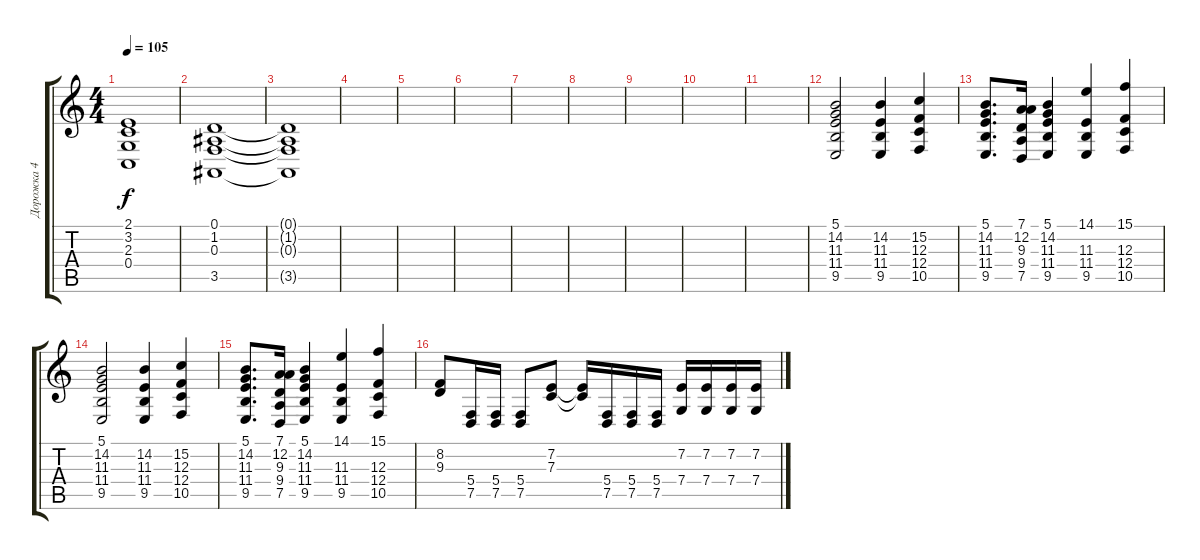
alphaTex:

\track ("Дорожка 4" "Дорожка 4") {instrument stringensemble1}
\staff {score tabs}
\tuning (D4 A3 F3 C3 G2 D2) {hide}
\ts (4 4)
\tempo 105
\clef g2
\ks c
(2.1 3.2 2.3 0.4).1{dy f} |
(0.1 1.2 0.3 3.5).1 |
(0.1{t} 1.2{t} 0.3{t} 3.5{t}).1 |
|
|
|
|
|
|
|
|
(5.1 14.2 11.3 11.4 9.5).2 (14.2 11.3 11.4 9.5).4 (15.2 12.3 12.4 10.5).4 |
(5.1 14.2 11.3 11.4 9.5).8{d} (7.1 12.2 9.3 9.4 7.5).16 (5.1 14.2 11.3 11.4 9.5).4 (14.1 11.3 11.4 9.5).4 (15.1 12.3 12.4 10.5).4 |
(5.1 14.2 11.3 11.4 9.5).2 (14.2 11.3 11.4 9.5).4 (15.2 12.3 12.4 10.5).4 |
(5.1 14.2 11.3 11.4 9.5).8{d} (7.1 12.2 9.3 9.4 7.5).16 (5.1 14.2 11.3 11.4 9.5).4 (14.1 11.3 11.4 9.5).4 (15.1 12.3 12.4 10.5).4 |
(8.2 9.3).8 (5.4 7.5).16 (5.4 7.5).16 (5.4 7.5).8 (7.2 7.3).8 (7.2{t} 7.3{t}).16 (5.4 7.5).16 (5.4 7.5).16 (5.4 7.5).16 (7.2 7.4).16 (7.2 7.4).16 (7.2 7.4).16 (7.2 7.4).16
